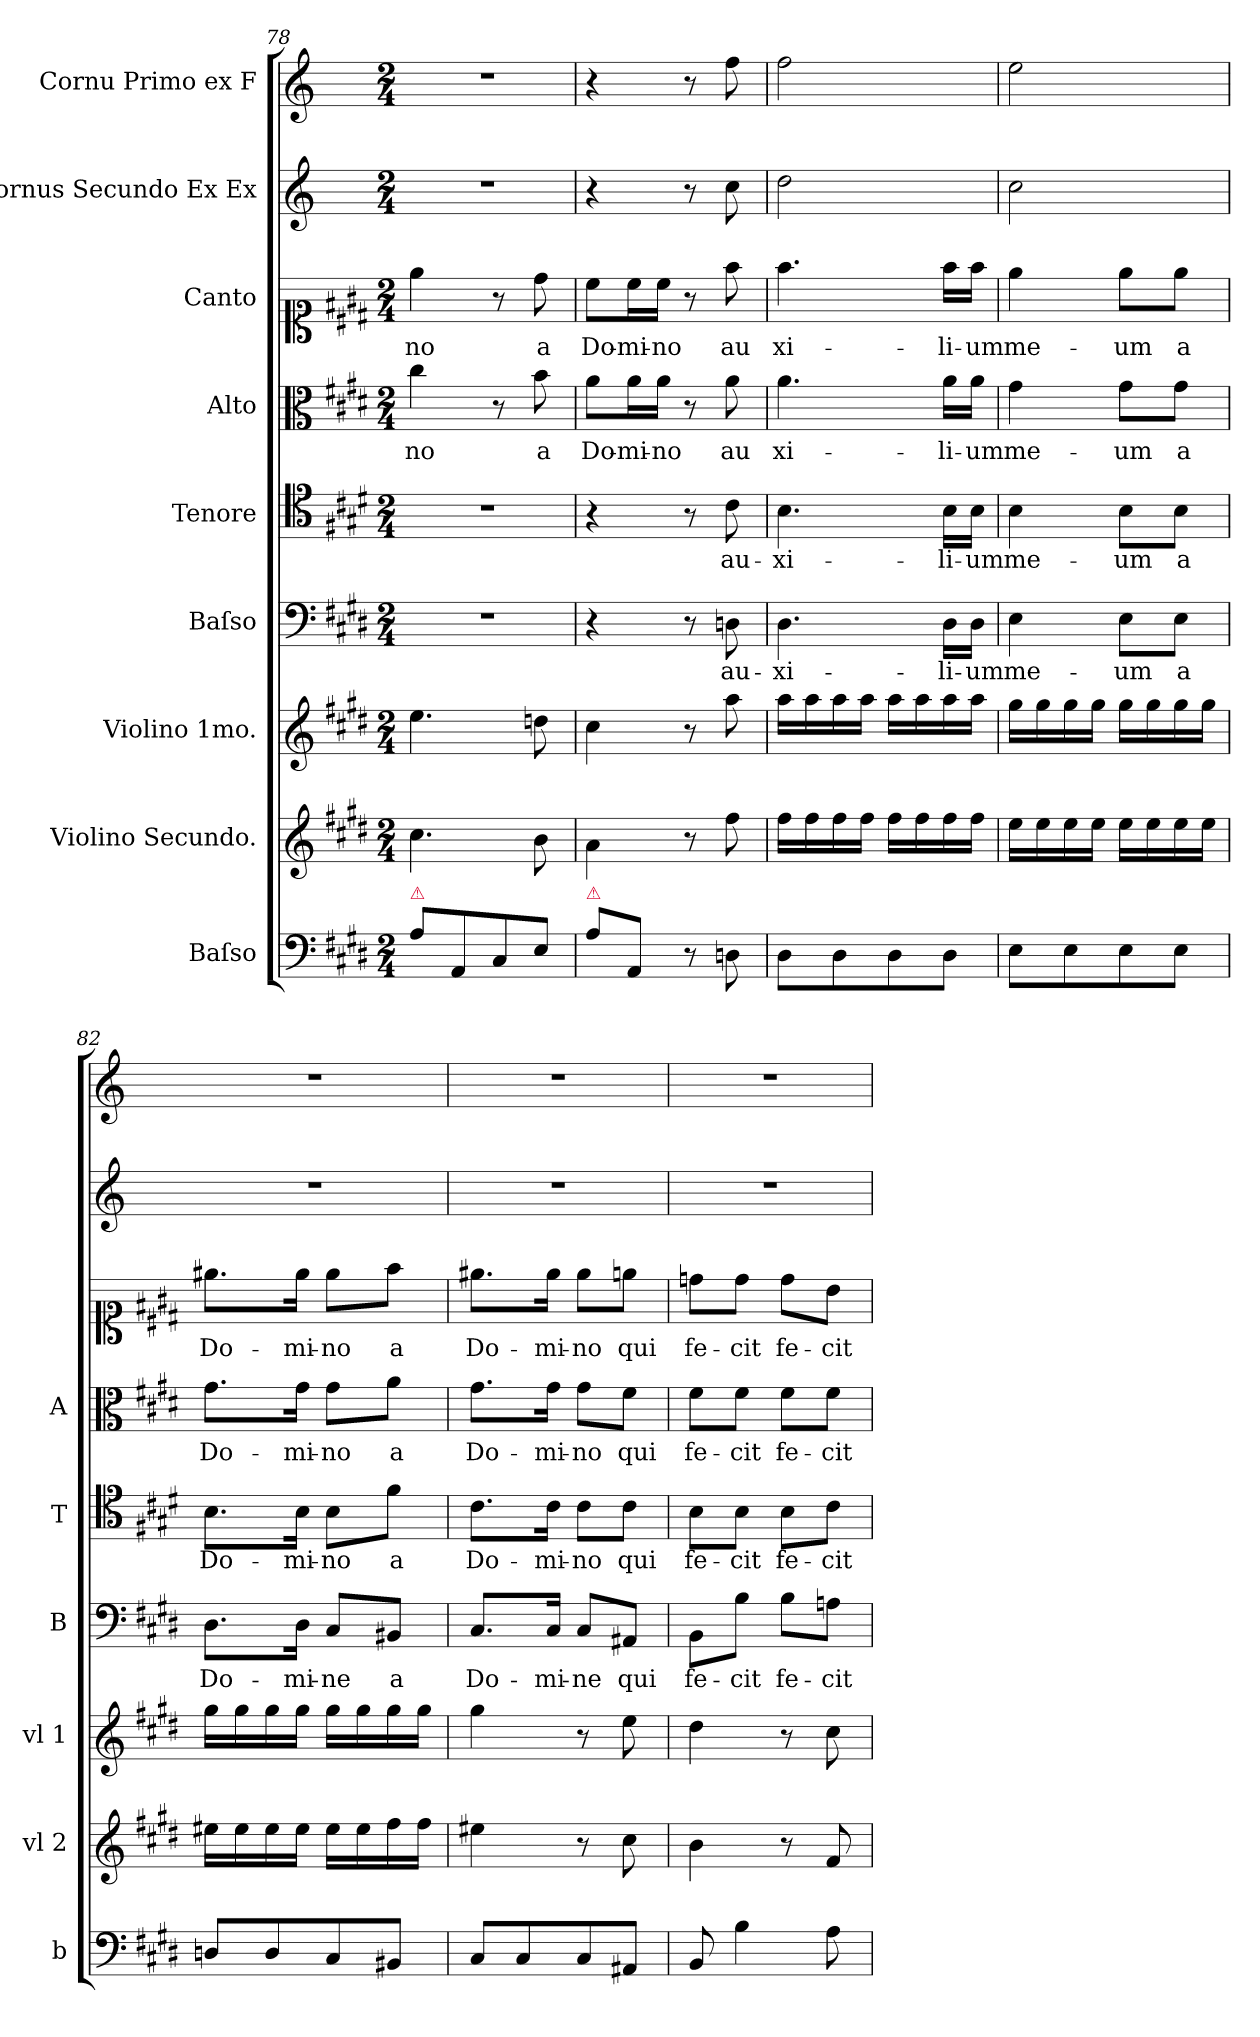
**kern	**kern	**kern	**kern	**text	**kern	**text	**kern	**text	**kern	**text	**kern	**kern
*part9	*part8	*part7	*part6	*part6	*part5	*part5	*part4	*part4	*part3	*part3	*part2	*part1
*staff9	*staff8	*staff7	*staff6	*staff6	*staff5	*staff5	*staff4	*staff4	*staff3	*staff3	*staff2	*staff1
*I"Baſso	*I"Violino Secundo.	*I"Violino 1mo.	*I"Baſso	*	*I"Tenore	*	*I"Alto	*	*I"Canto	*	*I"Cornus Secundo Ex Ex	*I"Cornu Primo ex F
*I'b	*I'vl 2	*I'vl 1	*I'B	*	*I'T	*	*I'A	*	*	*	*	*
*clefF4	*clefG2	*clefG2	*clefF4	*	*clefC4	*	*clefC3	*	*clefC1	*	*clefG2	*clefG2
*	*	*	*	*	*	*	*	*	*	*	*ITrd5c8	*ITrd5c8
*k[f#c#g#d#]	*k[f#c#g#d#]	*k[f#c#g#d#]	*k[f#c#g#d#]	*	*k[f#c#g#d#]	*	*k[f#c#g#d#]	*	*k[f#c#g#d#]	*	*k[f#c#g#d#]	*k[f#c#g#d#]
*M2/4	*M2/4	*M2/4	*M2/4	*	*M2/4	*	*M2/4	*	*M2/4	*	*M2/4	*M2/4
=78	=78	=78	=78	=78	=78	=78	=78	=78	=78	=78	=78	=78
!LO:TX:a:color=crimson:t=⚠	!	!	!	!	!	!	!	!	!	!	!	!
8A\L	4.cc#\	4.ee\	2r	.	2r	.	4cc#\	-no	4ee\	-no	2r	2r
8AA/	.	.	.	.	.	.	.	.	.	.	.	.
8C#/	.	.	.	.	.	.	8r	.	8r	.	.	.
8E/J	8b\	8ddn\	.	.	.	.	8b\	a	8dd#\	a	.	.
=79	=79	=79	=79	=79	=79	=79	=79	=79	=79	=79	=79	=79
!LO:TX:a:color=crimson:t=⚠	!	!	!	!	!	!	!	!	!	!	!	!
8A\L	4a\	4cc#\	4r	.	4r	.	8a\L	Do-	8cc#\L	Do-	4r	4r
8AA/J	.	.	.	.	.	.	16a\L	-mi-	16cc#\L	-mi-	.	.
.	.	.	.	.	.	.	16a\JJ	-no	16cc#\JJ	-no	.	.
8r	8r	8r	8r	.	8r	.	8r	.	8r	.	8r	8r
8Dn\	8ff#\	8aa\	8Dn\	au-	8c#\	au-	8a\	au	8ff#\	au	8e\	8a\
=80	=80	=80	=80	=80	=80	=80	=80	=80	=80	=80	=80	=80
8D#\L	16ff#\LL	16aa\LL	4.D#\	-xi-	4.B\	-xi-	4.a\	-xi-	4.ff#\	-xi-	2f#\	2a\
.	16ff#\	16aa\	.	.	.	.	.	.	.	.	.	.
8D#\	16ff#\	16aa\	.	.	.	.	.	.	.	.	.	.
.	16ff#\JJ	16aa\JJ	.	.	.	.	.	.	.	.	.	.
8D#\	16ff#\LL	16aa\LL	.	.	.	.	.	.	.	.	.	.
.	16ff#\	16aa\	.	.	.	.	.	.	.	.	.	.
8D#\J	16ff#\	16aa\	16D#\LL	-li-	16B\LL	-li-	16a\LL	-li-	16ff#\LL	-li-	.	.
.	16ff#\JJ	16aa\JJ	16D#\JJ	-um	16B\JJ	-um	16a\JJ	-um	16ff#\JJ	-um	.	.
=81	=81	=81	=81	=81	=81	=81	=81	=81	=81	=81	=81	=81
8E\L	16ee\LL	16gg#\LL	4E\	me-	4B\	me-	4g#\	me-	4ee\	me-	2e\	2g#\
.	16ee\	16gg#\	.	.	.	.	.	.	.	.	.	.
8E\	16ee\	16gg#\	.	.	.	.	.	.	.	.	.	.
.	16ee\JJ	16gg#\JJ	.	.	.	.	.	.	.	.	.	.
8E\	16ee\LL	16gg#\LL	8E\L	-um	8B\L	-um	8g#\L	-um	8ee\L	-um	.	.
.	16ee\	16gg#\	.	.	.	.	.	.	.	.	.	.
8E\J	16ee\	16gg#\	8E\J	a	8B\J	a	8g#\J	a	8ee\J	a	.	.
.	16ee\JJ	16gg#\JJ	.	.	.	.	.	.	.	.	.	.
=82	=82	=82	=82	=82	=82	=82	=82	=82	=82	=82	=82	=82
8Dn/L	16ee#X\LL	16gg#\LL	8.D#\L	Do-	8.B\L	Do-	8.g#\L	Do-	8.ee#X\L	Do-	2r	2r
.	16ee#\	16gg#\	.	.	.	.	.	.	.	.	.	.
8D/	16ee#\	16gg#\	.	.	.	.	.	.	.	.	.	.
.	16ee#\JJ	16gg#\JJ	16D#\Jk	-mi-	16B\Jk	-mi-	16g#\Jk	-mi-	16ee#\Jk	-mi-	.	.
8C#/	16ee#\LL	16gg#\LL	8C#/L	-ne	8B\L	-no	8g#\L	-no	8ee#\L	-no	.	.
.	16ee#\	16gg#\	.	.	.	.	.	.	.	.	.	.
8BB#X/J	16ff#\	16gg#\	8BB#X/J	a	8f#\J	a	8a\J	a	8ff#\J	a	.	.
.	16ff#\JJ	16gg#\JJ	.	.	.	.	.	.	.	.	.	.
=83	=83	=83	=83	=83	=83	=83	=83	=83	=83	=83	=83	=83
8C#/L	4ee#X\	4gg#\	8.C#/L	Do-	8.c#\L	Do-	8.g#\L	Do-	8.ee#X\L	Do-	2r	2r
8C#/	.	.	.	.	.	.	.	.	.	.	.	.
.	.	.	16C#/Jk	-mi-	16c#\Jk	-mi-	16g#\Jk	-mi-	16ee#\Jk	-mi-	.	.
8C#/	8r	8r	8C#/L	-ne	8c#\L	-no	8g#\L	-no	8ee#\L	-no	.	.
8AA#X/J	8cc#\	8ee\	8AA#X/J	qui	8c#\J	qui	8f#\J	qui	8een\J	qui	.	.
=84	=84	=84	=84	=84	=84	=84	=84	=84	=84	=84	=84	=84
8BB/	4b\	4dd#\	8BB\L	fe-	8B\L	fe-	8f#\L	fe-	8ddn\L	fe-	2r	2r
4B\	.	.	8B\J	-cit	8B\J	-cit	8f#\J	-cit	8dd\J	-cit	.	.
.	8r	8r	8B\L	fe-	8B\L	fe-	8f#\L	fe-	8dd\L	fe-	.	.
8A\	8f#/	8cc#\	8An\J	-cit	8c#\J	-cit	8f#\J	-cit	8b\J	-cit	.	.
=	=	=	=	=	=	=	=	=	=	=	=	=
*-	*-	*-	*-	*-	*-	*-	*-	*-	*-	*-	*-	*-
